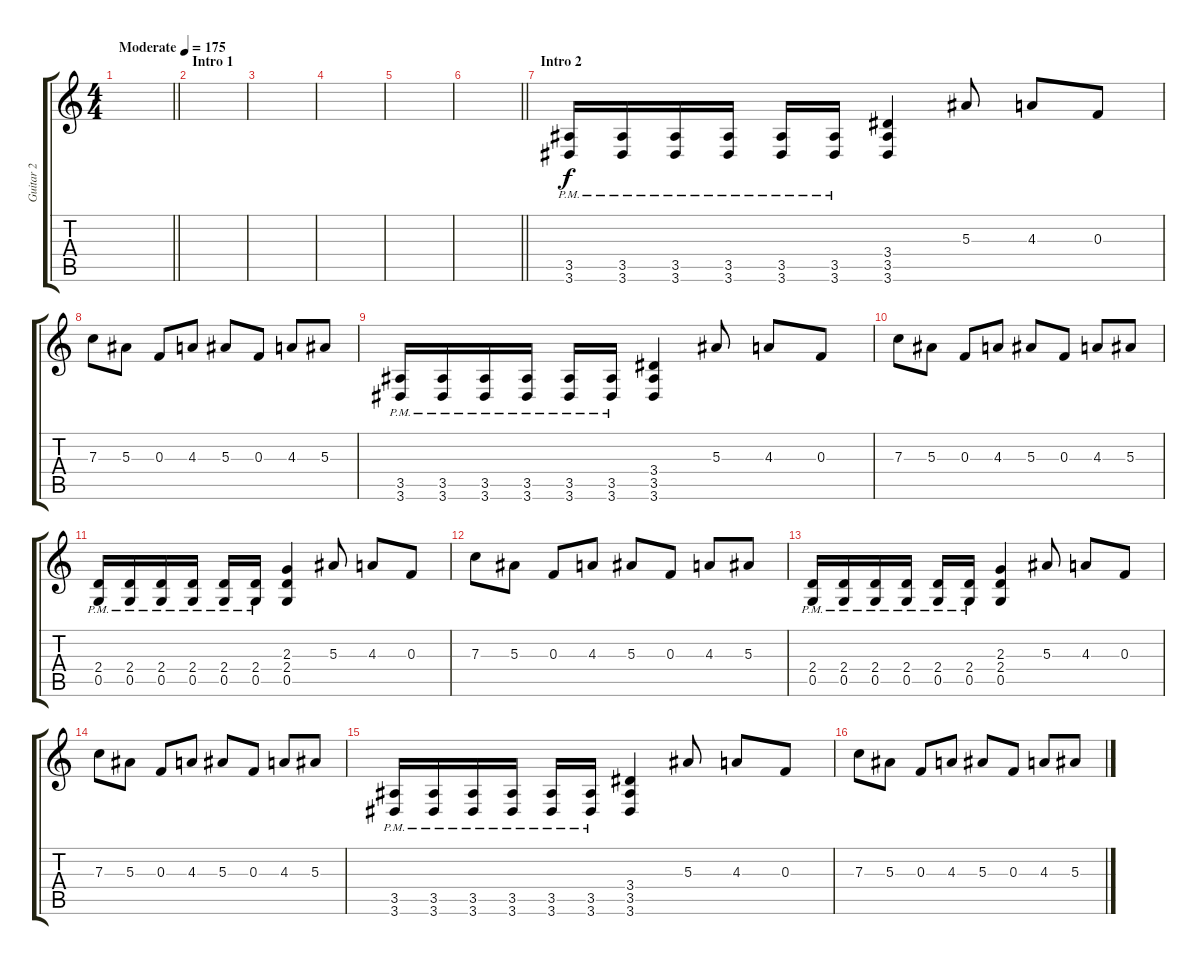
\track ("Guitar 2" "Guitar 2") {instrument distortionguitar}
\staff {score tabs}
\tuning (D4 A3 F3 C3 G2 C2) {hide}
\ts (4 4)
\tempo (175 "Moderate")
\clef g2
\barLineRight lightlight
\ks c
|
\section ("" "Intro 1")
|
|
|
|
\barLineRight lightlight
|
\section ("" "Intro 2")
(3.5{pm} 3.6{pm}).16 (3.5{pm} 3.6{pm}).16 (3.5{pm} 3.6{pm}).16 (3.5{pm} 3.6{pm}).16 (3.5{pm} 3.6{pm}).16 (3.5{pm} 3.6{pm}).16 (3.4 3.5 3.6).4 5.3.8 4.3.8 0.3.8 |
7.3.8 5.3.8 0.3.8 4.3.8 5.3.8 0.3.8 4.3.8 5.3.8 |
(3.5{pm} 3.6{pm}).16 (3.5{pm} 3.6{pm}).16 (3.5{pm} 3.6{pm}).16 (3.5{pm} 3.6{pm}).16 (3.5{pm} 3.6{pm}).16 (3.5{pm} 3.6{pm}).16 (3.4 3.5 3.6).4 5.3.8 4.3.8 0.3.8 |
7.3.8 5.3.8 0.3.8 4.3.8 5.3.8 0.3.8 4.3.8 5.3.8 |
(2.4{pm} 0.5{pm}).16 (2.4{pm} 0.5{pm}).16 (2.4{pm} 0.5{pm}).16 (2.4{pm} 0.5{pm}).16 (2.4{pm} 0.5{pm}).16 (2.4{pm} 0.5{pm}).16 (2.3 2.4 0.5).4 5.3.8 4.3.8 0.3.8 |
7.3.8 5.3.8 0.3.8 4.3.8 5.3.8 0.3.8 4.3.8 5.3.8 |
(2.4{pm} 0.5{pm}).16 (2.4{pm} 0.5{pm}).16 (2.4{pm} 0.5{pm}).16 (2.4{pm} 0.5{pm}).16 (2.4{pm} 0.5{pm}).16 (2.4{pm} 0.5{pm}).16 (2.3 2.4 0.5).4 5.3.8 4.3.8 0.3.8 |
7.3.8 5.3.8 0.3.8 4.3.8 5.3.8 0.3.8 4.3.8 5.3.8 |
(3.5{pm} 3.6{pm}).16 (3.5{pm} 3.6{pm}).16 (3.5{pm} 3.6{pm}).16 (3.5{pm} 3.6{pm}).16 (3.5{pm} 3.6{pm}).16 (3.5{pm} 3.6{pm}).16 (3.4 3.5 3.6).4 5.3.8 4.3.8 0.3.8 |
7.3.8 5.3.8 0.3.8 4.3.8 5.3.8 0.3.8 4.3.8 5.3.8
